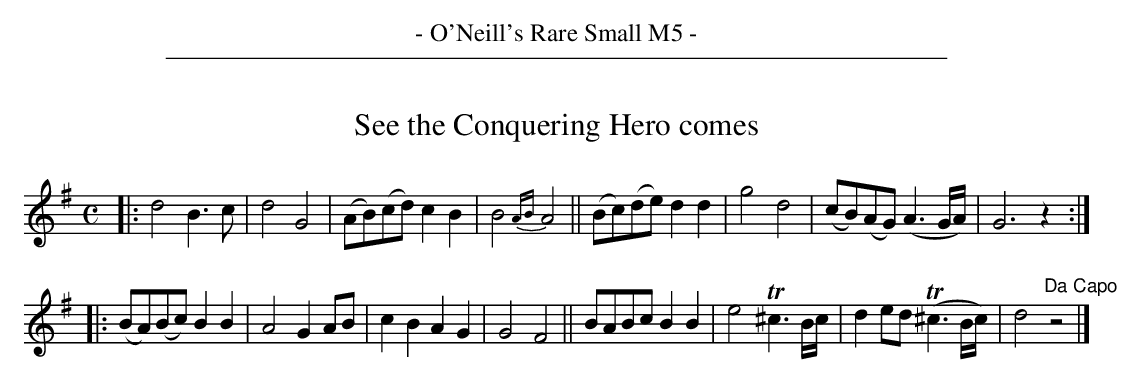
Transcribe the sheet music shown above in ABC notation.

X:1
T: See the Conquering Hero comes
M: C
L: 1/8
K: G
|:\
d4 B3c | d4 G4 | (AB)(cd) c2B2 | B4 {AB}A4 ||\
(Bc)(de) d2d2 | g4 d4 | (cB)(AG) (A3G/A/) | G6z2 ::
(BA)(Bc) B2B2 | A4 G2AB | c2B2 A2G2 | G4 F4 ||\
BABc B2B2 | e4 T^c3B/c/ | d2ed (T^c3B/c/) | d4 "Da Capo"z4 |]
